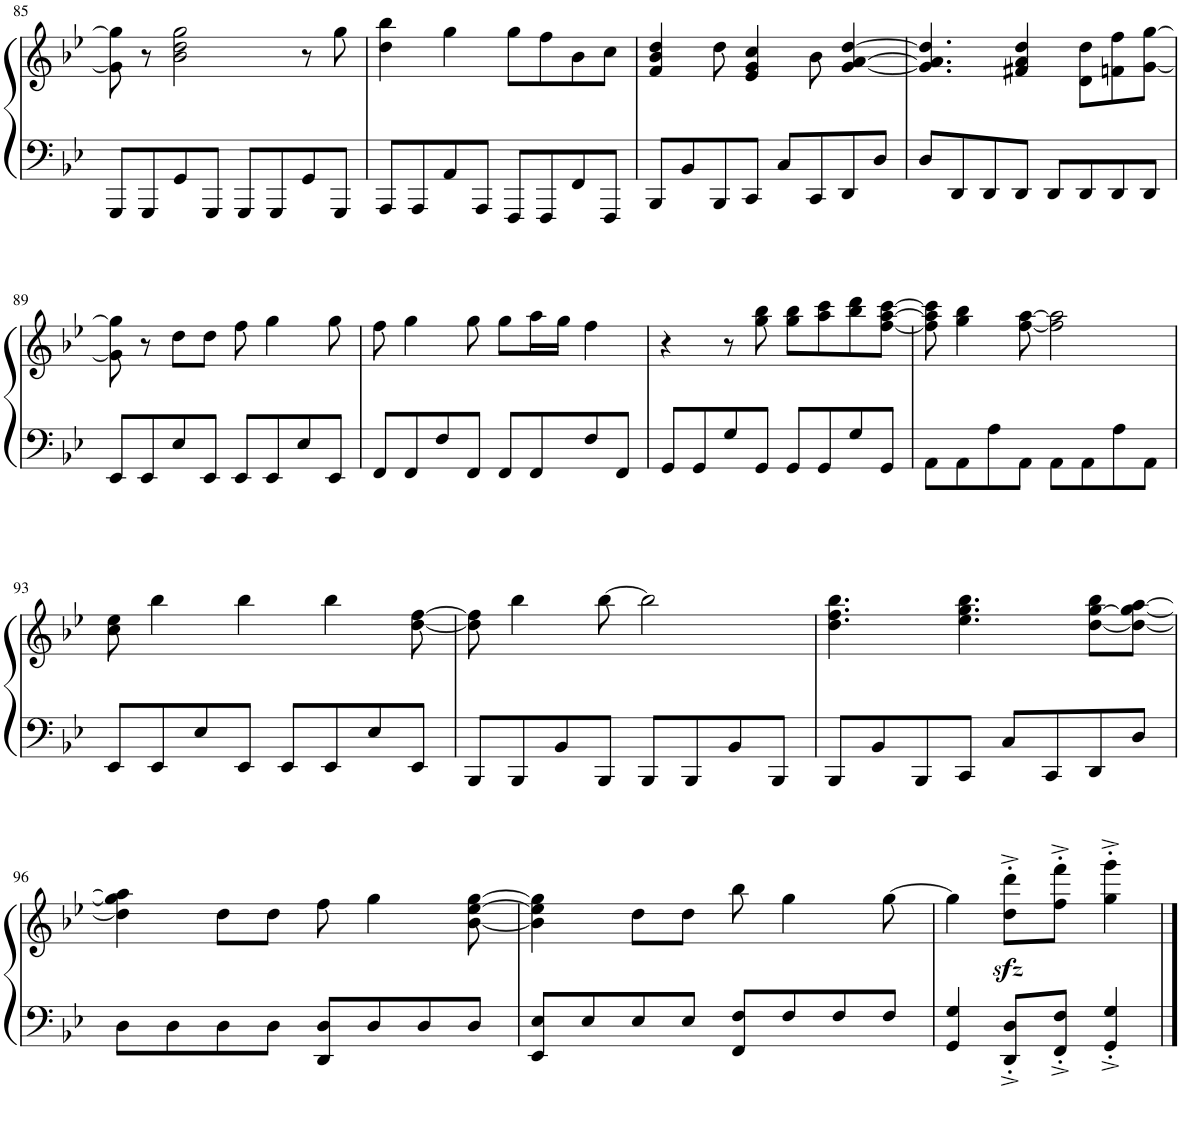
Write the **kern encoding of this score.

**kern	**kern
*part1	*part1
*staff2	*staff1
*I"Piano	*
*I'Pno	*
!!LO:PB:g=z
*clefF4	*clefG2
*k[b-e-]	*k[b-e-]
*M4/4	*M4/4
=85	=85
8GGG/L	8g\] 8gg\]
8GGG/	8r
8GG/	2b-\ 2dd\ 2gg\
8GGG/J	.
8GGG/L	.
8GGG/	.
8GG/	8r
8GGG/J	8gg\
=86	=86
8AAA/L	4dd\ 4bb-\
8AAA/	.
8AA/	4gg\
8AAA/J	.
8FFF/L	8gg\L
8FFF/	8ff\
8FF/	8b-\
8FFF/J	8cc\J
=87	=87
8BBB-/L	4f/ 4b-/ 4dd/
8BB-/	.
8BBB-/	8dd\
8CC/J	4e-/ 4g/ 4cc/
8C/L	.
8CC/	8b-\
8DD/	[4g/ [4a/ [4dd/
8D/J	.
=88	=88
8D/L	4.g/] 4.a/] 4.dd/]
8DD/	.
8DD/	.
8DD/J	4f#X/ 4a/ 4dd/
8DD/L	.
8DD/	8d\ 8dd\L
8DD/	8fn\ 8ff\
8DD/J	[8g\ [8gg\J
!!LO:LB:g=z
=89	=89
8EE-/L	8g\] 8gg\]
8EE-/	8r
8E-/	8dd\L
8EE-/J	8dd\J
8EE-/L	8ff\
8EE-/	4gg\
8E-/	.
8EE-/J	8gg\
=90	=90
8FF/L	8ff\
8FF/	4gg\
8F/	.
8FF/J	8gg\
8FF/L	8gg\L
8FF/	16aa\L
.	16gg\JJ
8F/	4ff\
8FF/J	.
=91	=91
8GG/L	4r
8GG/	.
8G/	8r
8GG/J	8gg\ 8bb-\
8GG/L	8gg\ 8bb-\L
8GG/	8aa\ 8ccc\
8G/	8bb-\ 8ddd\
8GG/J	[8ff\ [8aa\ [8ccc\J
=92	=92
8AA\L	8ff\] 8aa\] 8ccc\]
8AA\	4gg\ 4bb-\
8A\	.
8AA\J	[8ff\ [8aa\
8AA\L	2ff\] 2aa\]
8AA\	.
8A\	.
8AA\J	.
!!LO:LB:g=z
=93	=93
8EE-/L	8cc\ 8ee-\
8EE-/	4bb-\
8E-/	.
8EE-/J	4bb-\
8EE-/L	.
8EE-/	4bb-\
8E-/	.
8EE-/J	[8dd\ [8ff\
=94	=94
8BBB-/L	8dd\] 8ff\]
8BBB-/	4bb-\
8BB-/	.
8BBB-/J	[8bb-\
8BBB-/L	2bb-\]
8BBB-/	.
8BB-/	.
8BBB-/J	.
=95	=95
8BBB-/L	4.dd\ 4.ff\ 4.bb-\
8BB-/	.
8BBB-/	.
8CC/J	4.ee-\ 4.gg\ 4.bb-\
8C/L	.
8CC/	.
8DD/	[8dd\ [8gg\ 8bb-\L
8D/J	8dd\_ 8gg\_ [8aa\J
!!LO:LB:g=z
=96	=96
8D\L	4dd\] 4gg\] 4aa\]
8D\	.
8D\	8dd\L
8D\J	8dd\J
8DD/ 8D/L	8ff\
8D/	4gg\
8D/	.
8D/J	[8b-\ [8ee-\ [8gg\
=97	=97
8EE-/ 8E-/L	4b-\] 4ee-\] 4gg\]
8E-/	.
8E-/	8dd\L
8E-/J	8dd\J
8FF/ 8F/L	8bb-\
8F/	4gg\
8F/	.
8F/J	[8gg\
=98	=98
4GG/ 4G/	4gg\]
8DD/'^ 8D/'^L	8dd\zz<'^ 8ddd\zz<'^L
8FF/'^ 8F/'^J	8ff\'^ 8fff\'^J
4GG/'^ 4G/'^	4gg\'^ 4ggg\'^
==	==
*-	*-
